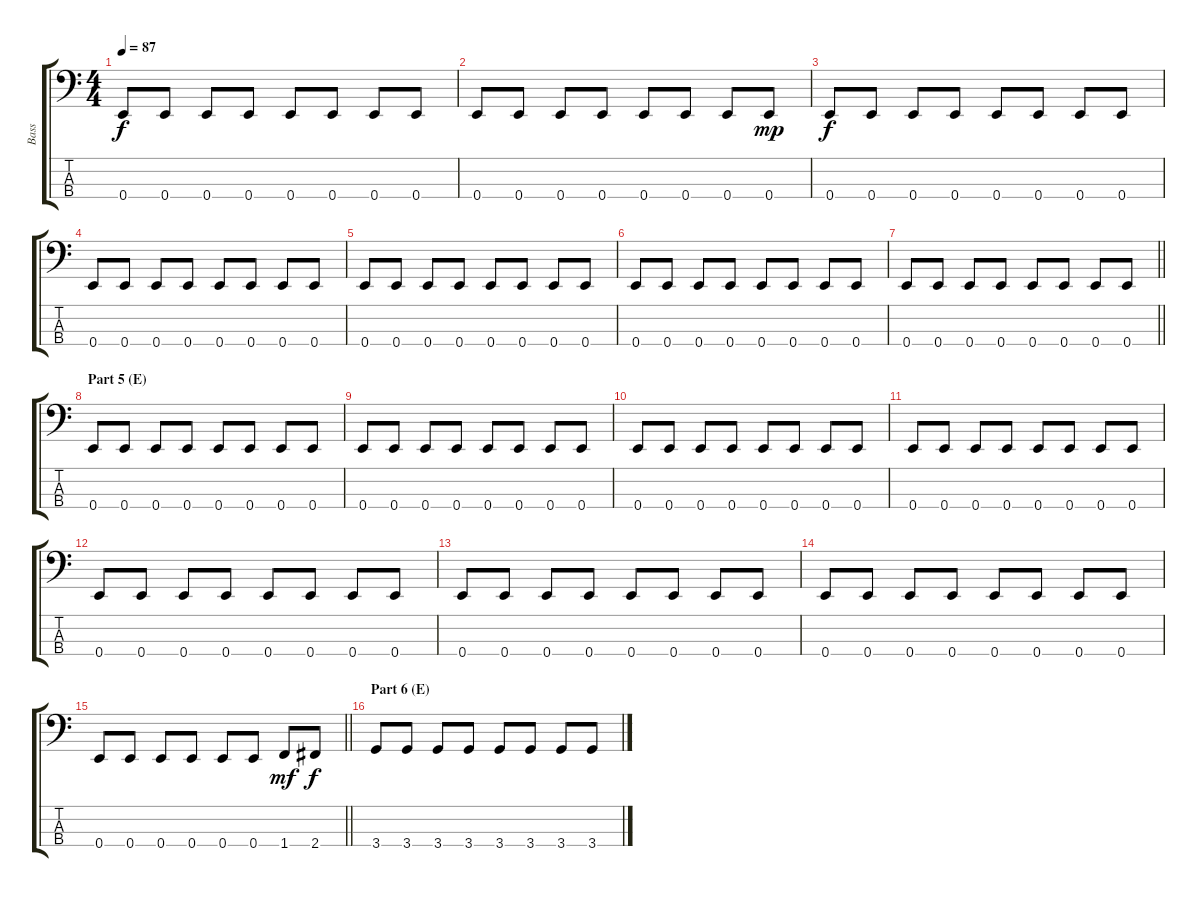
\track ("Bass" "Bass") {instrument electricbassfinger}
\staff {score tabs}
\tuning (G2 D2 A1 E1) {hide}
\ts (4 4)
\tempo 87
\clef f4
\ks c
0.4.8{dy f} 0.4.8 0.4.8 0.4.8 0.4.8 0.4.8 0.4.8 0.4.8 |
0.4.8 0.4.8 0.4.8 0.4.8 0.4.8 0.4.8 0.4.8 0.4.8{dy mp} |
0.4.8{dy f} 0.4.8 0.4.8 0.4.8 0.4.8 0.4.8 0.4.8 0.4.8 |
0.4.8 0.4.8 0.4.8 0.4.8 0.4.8 0.4.8 0.4.8 0.4.8 |
0.4.8 0.4.8 0.4.8 0.4.8 0.4.8 0.4.8 0.4.8 0.4.8 |
0.4.8 0.4.8 0.4.8 0.4.8 0.4.8 0.4.8 0.4.8 0.4.8 |
\barLineRight lightlight
0.4.8 0.4.8 0.4.8 0.4.8 0.4.8 0.4.8 0.4.8 0.4.8 |
\section ("" "Part 5 (E)")
0.4.8 0.4.8 0.4.8 0.4.8 0.4.8 0.4.8 0.4.8 0.4.8 |
0.4.8 0.4.8 0.4.8 0.4.8 0.4.8 0.4.8 0.4.8 0.4.8 |
0.4.8 0.4.8 0.4.8 0.4.8 0.4.8 0.4.8 0.4.8 0.4.8 |
0.4.8 0.4.8 0.4.8 0.4.8 0.4.8 0.4.8 0.4.8 0.4.8 |
0.4.8 0.4.8 0.4.8 0.4.8 0.4.8 0.4.8 0.4.8 0.4.8 |
0.4.8 0.4.8 0.4.8 0.4.8 0.4.8 0.4.8 0.4.8 0.4.8 |
0.4.8 0.4.8 0.4.8 0.4.8 0.4.8 0.4.8 0.4.8 0.4.8 |
\barLineRight lightlight
0.4.8 0.4.8 0.4.8 0.4.8 0.4.8 0.4.8 1.4.8{dy mf} 2.4.8{dy f} |
\section ("" "Part 6 (E)")
3.4.8 3.4.8 3.4.8 3.4.8 3.4.8 3.4.8 3.4.8 3.4.8
